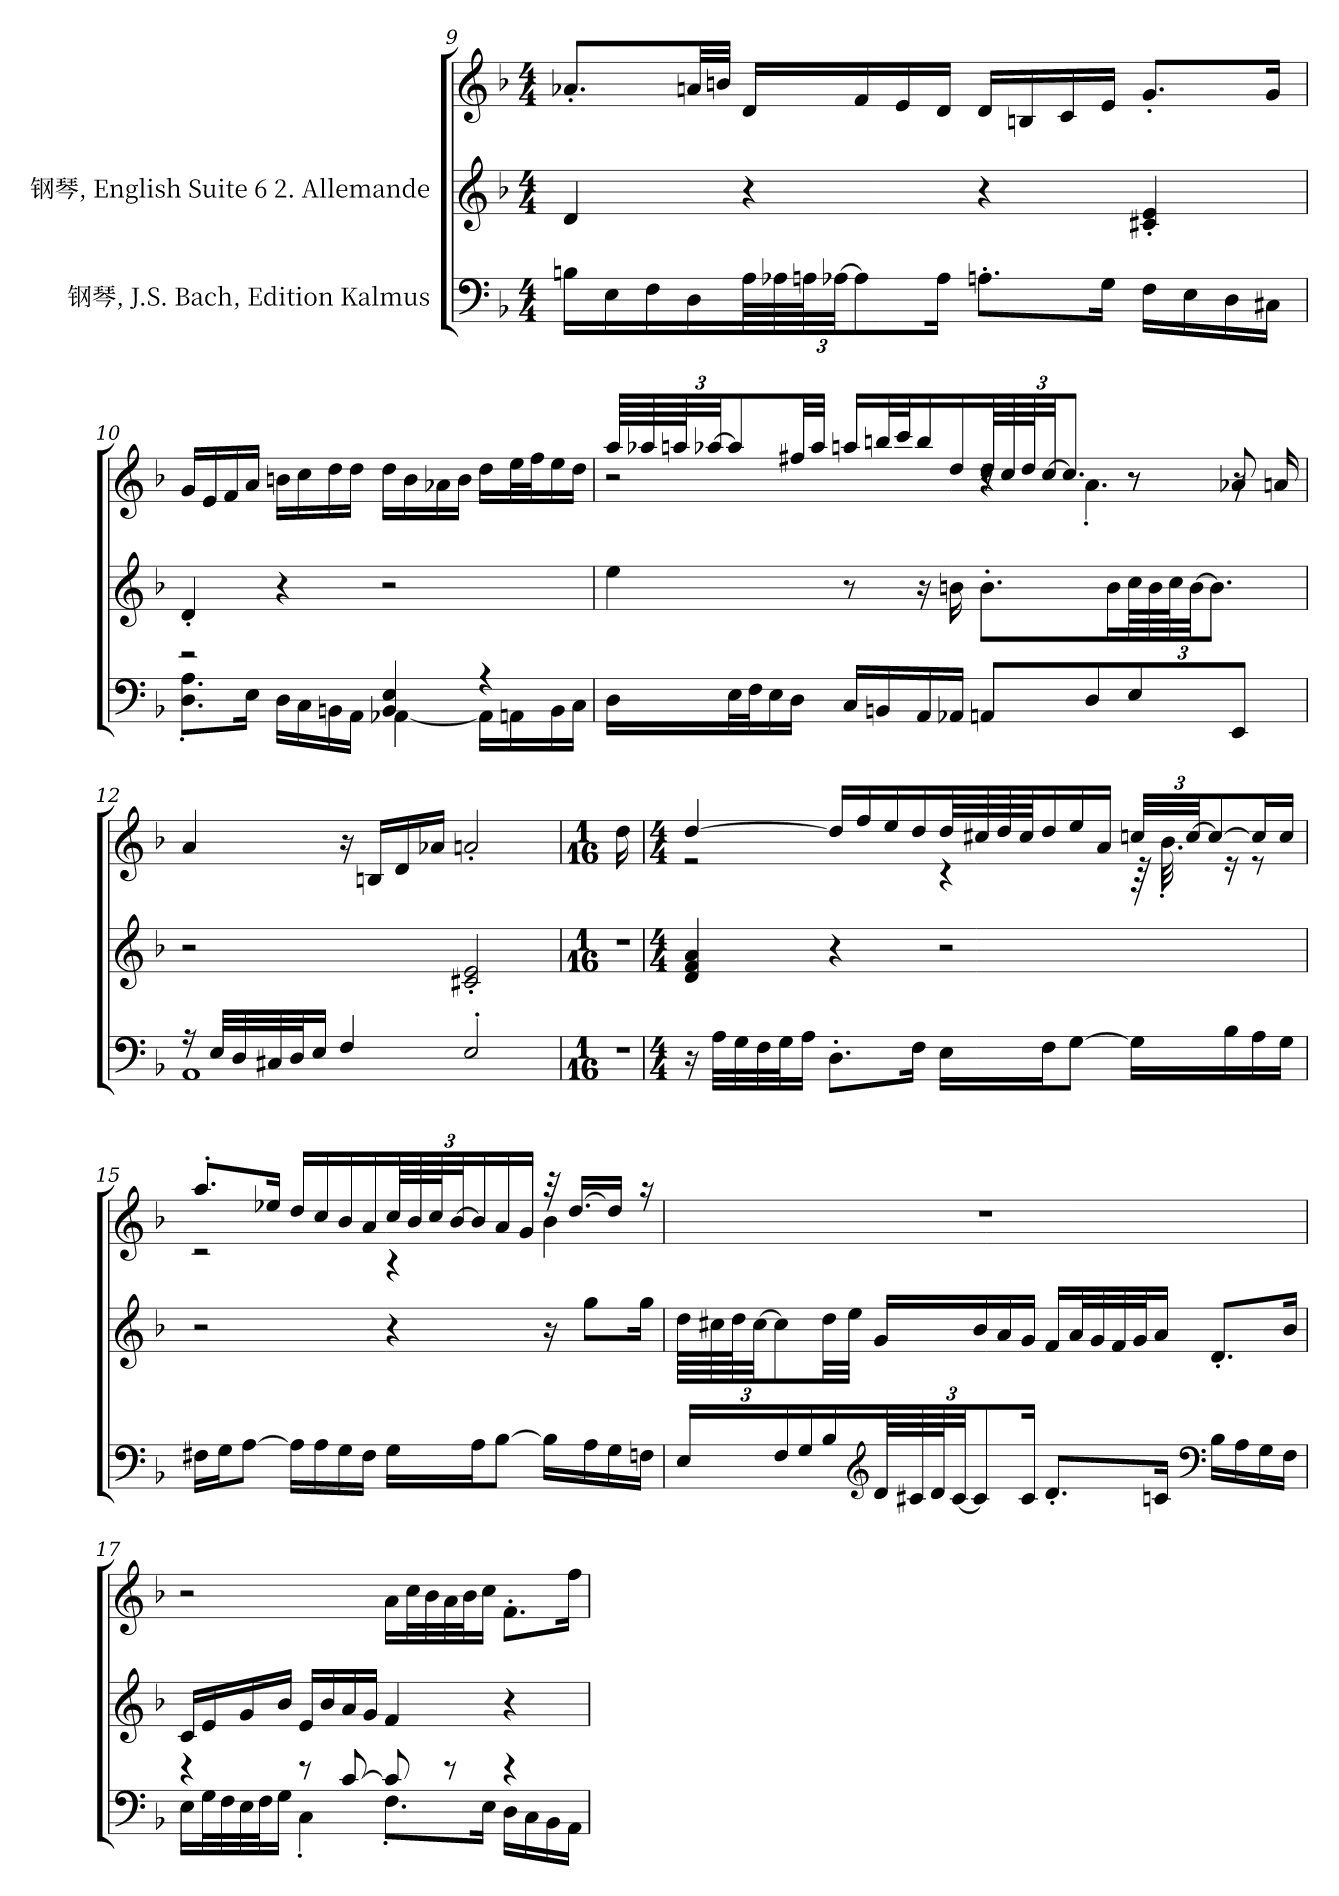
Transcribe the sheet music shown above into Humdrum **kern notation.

**kern	**kern	**kern
*part2	*part1	*part1
*staff3	*staff2	*staff1
*I"钢琴, J.S. Bach, Edition Kalmus	*I"钢琴, English Suite 6 2. Allemande	*
*clefF4	*clefG2	*clefG2
*k[b-]	*k[b-]	*k[b-]
*M4/4	*M4/4	*M4/4
=9	=9	=9
16Bn\LL	4d/	8.a-X'/L
16E\	.	.
16F\	.	.
16D\	.	32an/LL
.	.	32bn/JJJ
64A\LL	4r	16d/LL
64A-X\	.	.
*Xbrackettup	*	*
96An\J	.	.
[48A-X\JJ	.	.
8A-\]	.	16f/
.	.	16e/
16A-\Jk	.	16d/JJ
8.An'\L	4r	16d/LL
.	.	16Bn/
.	.	16c/
16G\Jk	.	16e/JJ
16F\LL	4c#X/' 4e/'	8.g'/L
16E\	.	.
16D\	.	.
16C#X\JJ	.	16g/Jk
!!LO:LB:g=z
=10	=10	=10
*^	*	*
2r	8.D\' 8.A\'L	4d'/	16g/LL
.	.	.	16e/
.	.	.	16f/
.	16E\Jk	.	16a/JJ
.	16D\LL	4r	16bn\LL
.	16C\	.	16cc\
.	16BBn\	.	16dd\
.	16AA\JJ	.	16dd\JJ
4BB/ 4E/	[4AA-X\	2r	16dd\LL
.	.	.	16b\
.	.	.	16a-X\
.	.	.	16b\JJ
4r	16AA-\LL]	.	16dd\LL
.	16AAn\	.	32ee\L
.	.	.	32ff\J
.	16BB\	.	16ee\
.	16C\JJ	.	16dd\JJ
*v	*v	*	*
!!LO:PB:g=z
=11	=11	=11
*	*	*^
*	*	*	*^
16D\LL	4ee\	64aa/LLLL	2r	2r
.	.	64aa-X/	.	.
*	*	*Xbrackettup	*	*
.	.	96aan/J	.	.
.	.	[48aa-X/JJ	.	.
32E\L	.	8aa-/]	.	.
32F\J	.	.	.	.
16E\	.	.	.	.
16D\JJ	.	32ff#X/LL	.	.
.	.	32aa-/JJJ	.	.
16C/LL	8r	16aan/LL	.	.
16BBn/	.	32bbn/L	.	.
.	.	32ccc/J	.	.
16AA/	16r	16bb/	.	.
16AA-X/JJ	16bn\	16dd/	.	.
8AAn/L	8.b'\L	64dd/LL	8r	4r
.	.	64cc/	.	.
.	.	96dd/J	.	.
.	.	[48cc/JJ	.	.
.	.	8.cc/J]	.	.
8D/	.	.	4.a'\	.
.	16b\L	.	.	.
8E/	64cc\LL	8r	.	8r
.	64b\	.	.	.
*	*Xbrackettup	*	*	*
.	96cc\J	.	.	.
.	[48b\JJ	.	.	.
.	8.b\J]	.	.	.
8EE/J	.	16r	.	8a-X/
.	.	16an/	.	.
*	*	*v	*v	*v
!!LO:LB:g=z
=12	=12	=12
*^	*	*
16r	1AA	2r	4a/
32E/LLL	.	.	.
32D/	.	.	.
32C#X/	.	.	.
32D/J	.	.	.
16E/JJ	.	.	.
4F/	.	.	16r
.	.	.	16Bn/LL
.	.	.	16d/
.	.	.	16a-X/JJ
2E'/	.	2c#X/' 2e/'	2an'/
*v	*v	*	*
=13	=13	=13
*M1/16	*M1/16	*M1/16
*	*	*MM70
16r	16r	16dd\
!!LO:LB:g=z
=14	=14	=14
*M4/4	*M4/4	*M4/4
*	*	*MM72
*	*	*^
16r	4d/ 4f/ 4a/	[4dd/	2r
32A\LLL	.	.	.
32G\	.	.	.
32F\	.	.	.
32G\J	.	.	.
16A\JJ	.	.	.
8.D'\L	4r	16dd/LL]	.
.	.	16ff/	.
.	.	16ee/	.
16F\Jk	.	16dd/	.
16E\LL	2r	64dd/LL	4r
.	.	64cc#X/	.
.	.	64dd/	.
.	.	64cc#/JJ	.
16F\J	.	16dd/	.
[8G\J	.	16ee/	.
.	.	16a/JJ	.
16G\LL]	.	48ccn/LLL	64r
.	.	.	32.b-'\
.	.	[48cc/JJ	.
.	.	12cc/_	.
16B-\	.	.	16r
16A\	.	16cc/L]	8r
16G\JJ	.	16cc/JJ	.
!!LO:LB:g=z	!!
=15	=15	=15	=15
16F#X\LL	2r	8.aa'/L	2r
16G\J	.	.	.
[8A\J	.	.	.
.	.	16ee-X/Jk	.
16A\LL]	.	16dd/LL	.
16A\	.	16cc/	.
16G\	.	16b-/	.
16F#\JJ	.	16a/	.
16G\LL	4r	64cc/LL	4r
.	.	64b-/	.
.	.	96cc/J	.
.	.	[48b-/J	.
16A\J	.	16b-/]	.
[8B-\J	.	16a/	.
.	.	16g/JJ	.
16B-\LL]	16r	32r	4b-\
.	.	[16.dd/LL	.
16A\	8gg\L	.	.
16G\	.	16dd/JJ]	.
16Fn\JJ	16gg\Jk	16r	.
*	*	*v	*v
!!LO:PB:g=z
=16	=16	=16
16E/LL	64dd\LLLL	1r
.	64cc#X\	.
.	96dd\J	.
.	[48cc#\JJ	.
16F/	8cc#\]	.
16G/	.	.
16B-/	32dd\LL	.
.	32ee\JJJ	.
*clefG2	*	*
64d/LL	16g/LL	.
64c#X/	.	.
96d/J	.	.
[48c#/JJ	.	.
8c#/]	16b-/	.
.	16a/	.
16c#/Jk	16g/JJ	.
8.d'/L	16f/LL	.
.	32a/L	.
.	32g/	.
.	32f/	.
.	32g/J	.
16cn/Jk	16a/JJ	.
*clefF4	*	*
16B-\LL	8.d'/L	.
16A\	.	.
16G\	.	.
16F\JJ	16b-/Jk	.
!!LO:LB:g=z
=17	=17	=17
*^	*	*
4r	16E\LL	16c/LL	2r
.	32G\L	16e/	.
.	32F\	.	.
.	32E\	16g/	.
.	32F\J	.	.
.	16G\JJ	16b-/JJ	.
8r	4C'\	16e/LL	.
.	.	16b-/	.
[8c/	.	16a/	.
.	.	16g/JJ	.
8c/]	8.F'\L	4f/	16a\LL
.	.	.	32cc\L
.	.	.	32b-\
8r	.	.	32a\
.	.	.	32b-\J
.	16E\Jk	.	16cc\JJ
4r	16D\LL	4r	8.f'\L
.	16C\	.	.
.	16BB-\	.	.
.	16AA\JJ	.	16ff\Jk
*v	*v	*	*
=	=	=
*-	*-	*-
